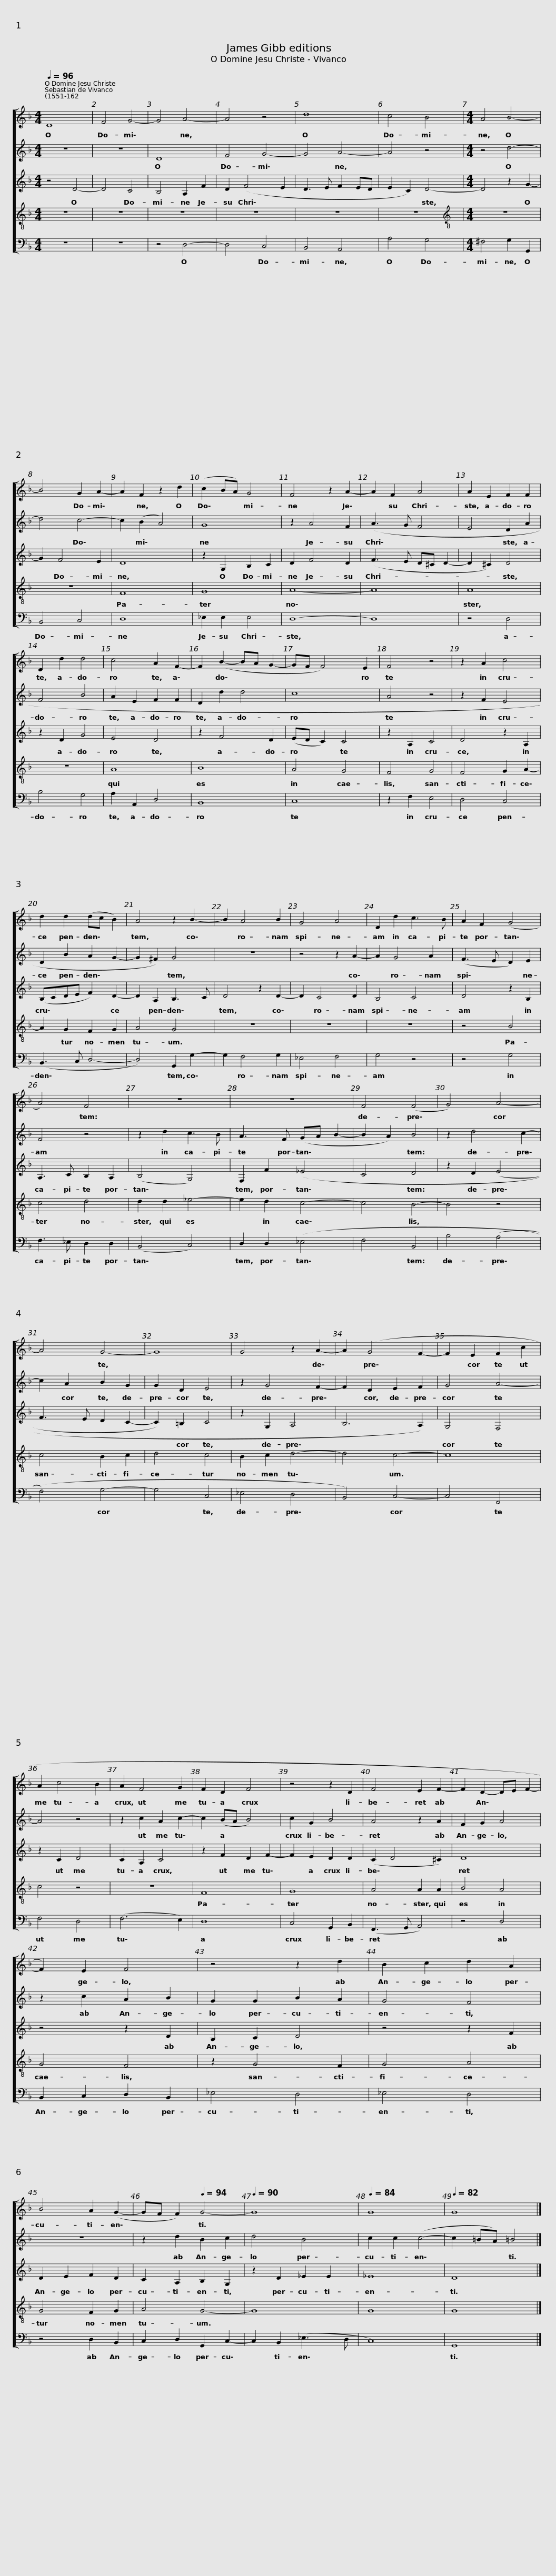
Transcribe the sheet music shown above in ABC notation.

X:1
%%score [ 1 2 3 4 5 ]
L:1/8
Q:1/4=96
M:4/4
I:linebreak $
K:F
V:1 treble
V:2 treble
V:3 treble
V:4 treble-8
V:5 bass
V:1
 D8 | F4 G4- | G4 A4- | A4 z4 | d8 | %5
 c4 B4 |$[M:4/4] A4 B4- | B4 G2 A2- | A2 F2 z2 d2 | (c2 BA) G4 | %10
 F4 z2 A2- | A2 F2 A4 |$ A2 E2 F2 F2 | D2 d2 d4 | c4 A2 F2- | %15
 F2 (B2- BA G2- | GF F4) E2 |$ F4 z4 | z2 A2 c4 | d2 d2 (dc B2) | %20
 A4 z2 B2- | B2 A4 B2 | G4 A4 |$ D2 d2 c3 B | A2 F2 (G4 | %25
 A4) F4 | z8 | z8 |$ F4 (F4 | G4) A4- | %30
 A4 G4- | G8 | G4 z2 A2- | A2 (G4 F2- |$ F2 E2 F2 c2 | %35
 A2 c4 B2 | A2 F4 G2 | F2 D2 F4 | z4 z2 D2 |$ F4 E2 F2- | %40
 F2 D2- DE F2- | F2) E2 F4 | z4 z2 d2 | B2 c2 d2 A2 |$ B4 A2 (G2- | %45
 GF F2)[Q:1/4=94] G4- |[Q:1/4=90] G8 |[Q:1/4=84] G8 |[Q:1/4=82] G8 |] %49
V:2
 z8 | z8 | D8 | F4 G4- | G4 A4- | %5
 A4 z4 |$[M:4/4] z4 d4- | d4 c4- | c2 (B2 A4) | G8 | %10
 z2 A4 F2 | (A3 G F4 |$ E4 D2 A2 | F4 B4 | A2 E2 F2 F2 | %15
 D2 d2 d4 | c8 |$ A4 z4 | z2 F2 E4 | D2 B2 A2 G2- | %20
 G2 ^F2) G4 | z8 | z4 z2 A2- |$ A2 G4 A2 | (F3 E D2) E2 | %25
 F4 z4 | z2 d2 c3 B | A3 F (GA B2- |$ B2 A2) B4 | z2 d4 c2- | %30
 c2 A2 B2 G2 | G2 D2 E4 | z2 G4 F2- | F2 D2 E2 F2 |$ G4 A4- | %35
 A4 z4 | z2 c2 A2 c2- | c2 (BA B4) | c2 G2 B4 |$ A4 z2 A2 | %40
 F2 G2 A4 | z2 c2 A2 B2 | G2 G2 B2 A2 | G4 F4 |$ z8 | %45
 z2 d2 B2 c2 | d4 B4 | c2 c2 (c4- | c2 =BA) !courtesy!=B4 |] %49
V:3
 z4 D4- | D4 C4 | B,4 A,2 F2 | D2 (F4 E2 | D3 E F2 ED | %5
 E2 C2) D4- |$[M:4/4] D4 z2 G2- | G2 F4 E2 | D8 | z2 G,2 B,2 C2 | %10
 D2 F4 D2 | (F3 E D^C D2- |$ D2 ^C2) D4 | z2 D2 G4 | E4 D4 | %15
 z2 F4 D2 | (ED C2) C4 |$ z2 A,2 C4 | D4 z2 A,2 | (B,CDE F2) D2- | %20
 D2 A,2 B,3 C | D4 z2 D2- | D2 C4 D2 |$ B,4 C4 | D4 z2 B,2 | %25
 A,3 C B,2 A,2 | (B,4 G,4) | F,2 F2 (_E4 |$ C4 D4 | z2 D2 (E4 | %30
 F3 E D2 C2- | C2) =B,2 C4 | z2 G,2 A,4 | B,6 A,2) |$ G,4 F,4 | %35
 z2 C2 D4 | C2 A,2 C4 | z2 F2 D2 F2- | F2 E2 D2 D2 |$ (C2 D4 ^C2) | %40
 D8 | z4 z2 D2 | B,2 C2 D4 | z4 z2 F2 |$ D2 E2 F2 D2 | %45
 C2 A,2 B,2 G,2 | z2 D2 _E2 E2 | _E8 | D8 |] %49
V:4
 z8 | z8 | z8 | z8 | z8 | %5
 z8 |$[M:4/4][K:treble-8] z8 | z8 | F8 | G8 | %10
 A8- | A8 |$ A8 | z8 | A8 | %15
 B8 | A4 G4 |$ F4 G4 | F4 G2 A2- | A2 G2 F2 G2 | %20
 A4 G4 | z8 | z8 |$ z8 | z4 B4 | %25
 c4 d4 | d2 d2 _e4- | e2 d2 c4- |$ c4 B4- | B4 z4 | %30
 c4 B2 c2 | d4 c4 | B2 c2 d4- | d4 c4- |$ c8 | %35
 c4 z4 | z8 | F8 | G8 |$ A4 A2 A2 | %40
 B4 A4 | G4 F4 | z2 G4 F2 | G4 A4 |$ G4 F2 G2 | %45
 A4 G4- | G8 | G8 | G8 |] %49
V:5
 z8 | z8 | z4 D,4- | D,4 C,4 | B,,4 A,,4 | %5
 A,4 G,4 |$[M:4/4] ^F,4 G,2 G,,2 | B,,4 C,4 | D,8 | _E,2 E,2 E,4 | %10
 D,8- | D,8 |$ z4 D,4 | B,4 G,4 | A,2 A,,2 D,4 | %15
 B,,8 | C,8 |$ z2 F,2 E,4 | D,4 C,4 | (B,,3 C, D,4- | %20
 D,4) G,,2 G,2- | G,2 F,4 G,2 | _E,4 F,4 |$ G,4 z4 | z4 G,4 | %25
 F,3 _E, D,2 D,2 | (B,,4 C,4) | D,2 D,2 (_E,4 |$ F,4 B,,4 | B,4 (A,4 | %30
 F,4) G,4- | G,4 C,4 | _E,4 D,4 | B,,4) C,4- |$ C,4 F,,4 | %35
 F,4 D,4 | (F,6 E,2) | D,8 | C,4 G,,2 B,,2 |$ (F,,3 G,, A,,4) | %40
 z4 D,4 | B,,2 C,2 D,2 B,,2 | _E,4 D,4 | _E,4 D,4 |$ z4 D,2 B,,2 | %45
 C,2 D,2 G,,2 C,2- | C,2 B,,2 (_E,3 D, | C,8) | G,,8 |] %49
